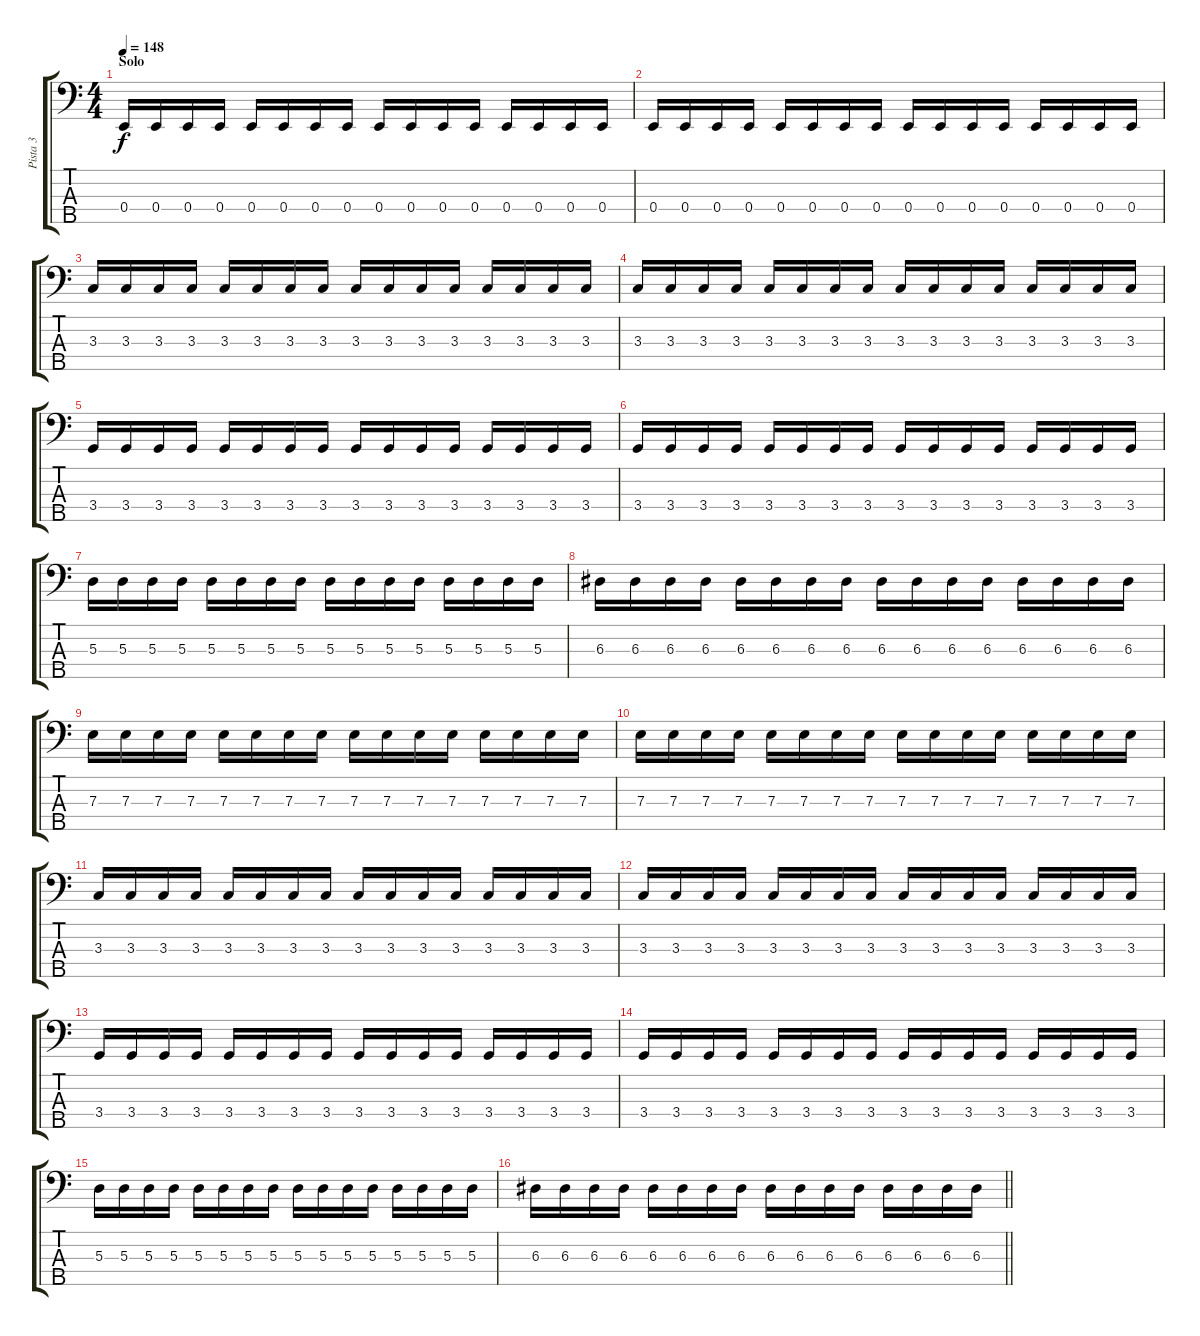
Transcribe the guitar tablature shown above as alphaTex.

\track ("Pista 3" "Pista 3") {instrument electricbassfinger}
\staff {score tabs}
\tuning (G2 D2 A1 E1 B0) {hide}
\ts (4 4)
\section ("" "Solo")
\tempo 148
\clef f4
\ks c
0.4.16{dy f} 0.4.16 0.4.16 0.4.16 0.4.16 0.4.16 0.4.16 0.4.16 0.4.16 0.4.16 0.4.16 0.4.16 0.4.16 0.4.16 0.4.16 0.4.16 |
0.4.16 0.4.16 0.4.16 0.4.16 0.4.16 0.4.16 0.4.16 0.4.16 0.4.16 0.4.16 0.4.16 0.4.16 0.4.16 0.4.16 0.4.16 0.4.16 |
3.3.16 3.3.16 3.3.16 3.3.16 3.3.16 3.3.16 3.3.16 3.3.16 3.3.16 3.3.16 3.3.16 3.3.16 3.3.16 3.3.16 3.3.16 3.3.16 |
3.3.16 3.3.16 3.3.16 3.3.16 3.3.16 3.3.16 3.3.16 3.3.16 3.3.16 3.3.16 3.3.16 3.3.16 3.3.16 3.3.16 3.3.16 3.3.16 |
3.4.16 3.4.16 3.4.16 3.4.16 3.4.16 3.4.16 3.4.16 3.4.16 3.4.16 3.4.16 3.4.16 3.4.16 3.4.16 3.4.16 3.4.16 3.4.16 |
3.4.16 3.4.16 3.4.16 3.4.16 3.4.16 3.4.16 3.4.16 3.4.16 3.4.16 3.4.16 3.4.16 3.4.16 3.4.16 3.4.16 3.4.16 3.4.16 |
5.3.16 5.3.16 5.3.16 5.3.16 5.3.16 5.3.16 5.3.16 5.3.16 5.3.16 5.3.16 5.3.16 5.3.16 5.3.16 5.3.16 5.3.16 5.3.16 |
6.3.16 6.3.16 6.3.16 6.3.16 6.3.16 6.3.16 6.3.16 6.3.16 6.3.16 6.3.16 6.3.16 6.3.16 6.3.16 6.3.16 6.3.16 6.3.16 |
7.3.16 7.3.16 7.3.16 7.3.16 7.3.16 7.3.16 7.3.16 7.3.16 7.3.16 7.3.16 7.3.16 7.3.16 7.3.16 7.3.16 7.3.16 7.3.16 |
7.3.16 7.3.16 7.3.16 7.3.16 7.3.16 7.3.16 7.3.16 7.3.16 7.3.16 7.3.16 7.3.16 7.3.16 7.3.16 7.3.16 7.3.16 7.3.16 |
3.3.16 3.3.16 3.3.16 3.3.16 3.3.16 3.3.16 3.3.16 3.3.16 3.3.16 3.3.16 3.3.16 3.3.16 3.3.16 3.3.16 3.3.16 3.3.16 |
3.3.16 3.3.16 3.3.16 3.3.16 3.3.16 3.3.16 3.3.16 3.3.16 3.3.16 3.3.16 3.3.16 3.3.16 3.3.16 3.3.16 3.3.16 3.3.16 |
3.4.16 3.4.16 3.4.16 3.4.16 3.4.16 3.4.16 3.4.16 3.4.16 3.4.16 3.4.16 3.4.16 3.4.16 3.4.16 3.4.16 3.4.16 3.4.16 |
3.4.16 3.4.16 3.4.16 3.4.16 3.4.16 3.4.16 3.4.16 3.4.16 3.4.16 3.4.16 3.4.16 3.4.16 3.4.16 3.4.16 3.4.16 3.4.16 |
5.3.16 5.3.16 5.3.16 5.3.16 5.3.16 5.3.16 5.3.16 5.3.16 5.3.16 5.3.16 5.3.16 5.3.16 5.3.16 5.3.16 5.3.16 5.3.16 |
\barLineRight lightlight
6.3.16 6.3.16 6.3.16 6.3.16 6.3.16 6.3.16 6.3.16 6.3.16 6.3.16 6.3.16 6.3.16 6.3.16 6.3.16 6.3.16 6.3.16 6.3.16
